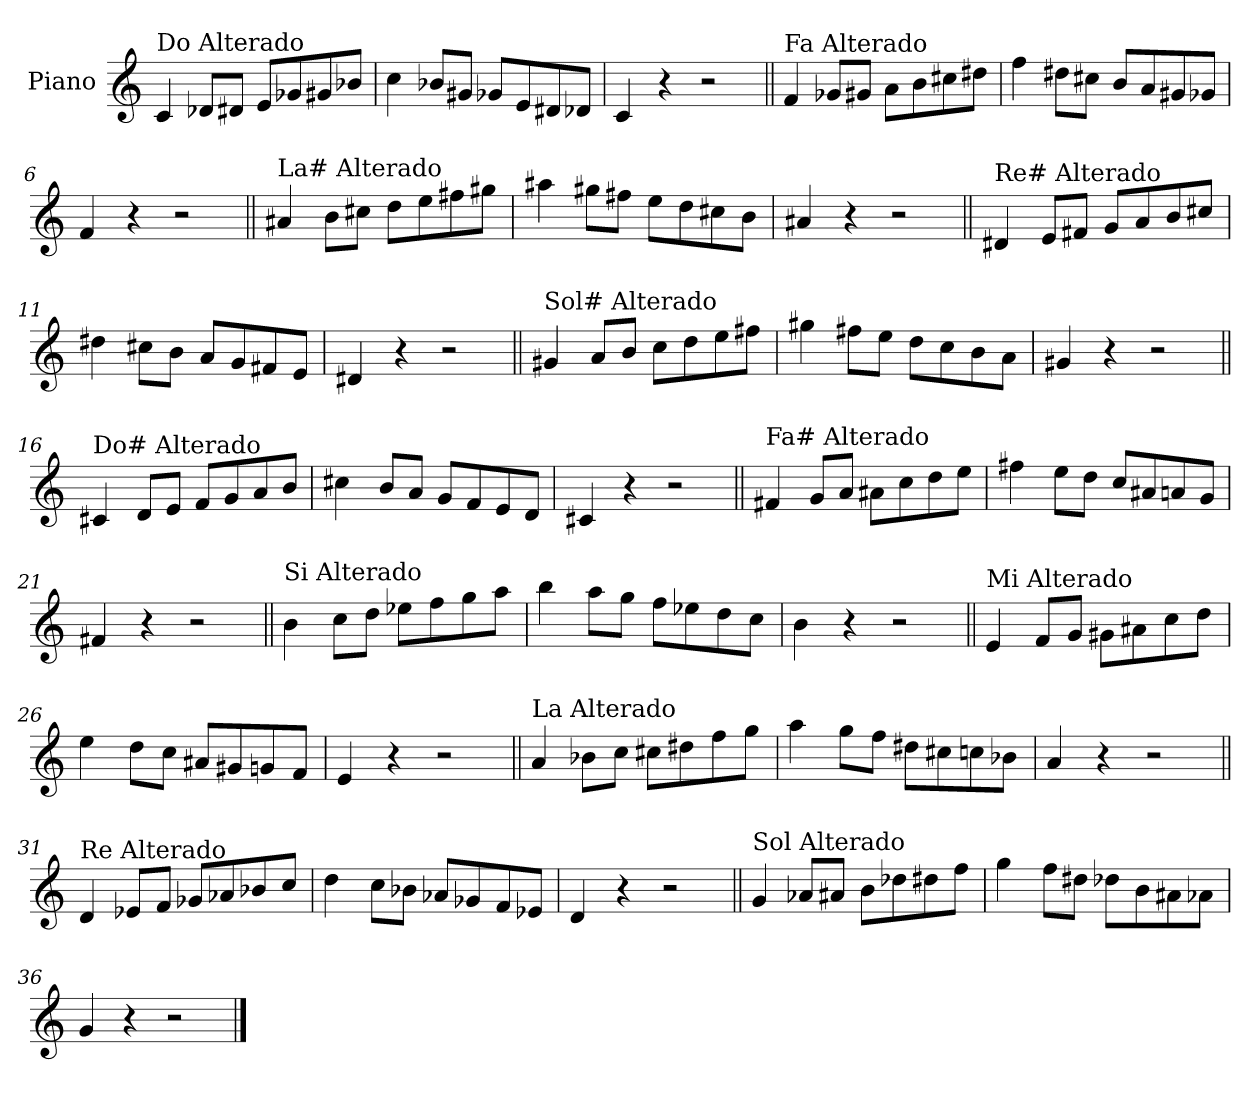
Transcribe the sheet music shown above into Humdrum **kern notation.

**kern
*part1
*staff1
*I"Piano
*I'Pno.
*clefG2
*k[]
=1
!LO:TX:a:t=Do Alterado
4c/
8d-X/L
8d#X/J
8e/L
8g-X/
8g#X/
8b-X/J
=2
4cc\
8b-X/L
8g#X/J
8g-X/L
8e/
8d#X/
8d-X/J
=3
4c/
4r
2r
=4||
!LO:TX:a:t=Fa Alterado
4f/
8g-X/L
8g#X/J
8a\L
8b\
8cc#X\
8dd#X\J
=5
4ff\
8dd#X\L
8cc#X\J
8b/L
8a/
8g#X/
8g-X/J
=6
4f/
4r
2r
!!LO:LB:g=z
=7||
!LO:TX:a:t=La# Alterado
4a#X/
8b\L
8cc#X\J
8dd\L
8ee\
8ff#X\
8gg#X\J
=8
4aa#X\
8gg#X\L
8ff#X\J
8ee\L
8dd\
8cc#X\
8b\J
=9
4a#X/
4r
2r
=10||
!LO:TX:a:t=Re# Alterado
4d#X/
8e/L
8f#X/J
8g/L
8a/
8b/
8cc#X/J
=11
4dd#X\
8cc#X\L
8b\J
8a/L
8g/
8f#X/
8e/J
=12
4d#X/
4r
2r
!!LO:LB:g=z
=13||
!LO:TX:a:t=Sol# Alterado
4g#X/
8a/L
8b/J
8cc\L
8dd\
8ee\
8ff#X\J
=14
4gg#X\
8ff#X\L
8ee\J
8dd\L
8cc\
8b\
8a\J
=15
4g#X/
4r
2r
=16||
!LO:TX:a:t=Do# Alterado
4c#X/
8d/L
8e/J
8f/L
8g/
8a/
8b/J
=17
4cc#X\
8b/L
8a/J
8g/L
8f/
8e/
8d/J
=18
4c#X/
4r
2r
!!LO:LB:g=z
=19||
!LO:TX:a:t=Fa# Alterado
4f#X/
8g/L
8a/J
8a#X\L
8cc\
8dd\
8ee\J
=20
4ff#X\
8ee\L
8dd\J
8cc/L
8a#X/
8an/
8g/J
=21
4f#X/
4r
2r
=22||
!LO:TX:a:t=Si Alterado
4b\
8cc\L
8dd\J
8ee-X\L
8ff\
8gg\
8aa\J
=23
4bb\
8aa\L
8gg\J
8ff\L
8ee-X\
8dd\
8cc\J
=24
4b\
4r
2r
!!LO:LB:g=z
=25||
!LO:TX:a:t=Mi Alterado
4e/
8f/L
8g/J
8g#X\L
8a#X\
8cc\
8dd\J
=26
4ee\
8dd\L
8cc\J
8a#X/L
8g#X/
8gn/
8f/J
=27
4e/
4r
2r
=28||
!LO:TX:a:t=La Alterado
4a/
8b-X\L
8cc\J
8cc#X\L
8dd#X\
8ff\
8gg\J
=29
4aa\
8gg\L
8ff\J
8dd#X\L
8cc#X\
8ccn\
8b-X\J
=30
4a/
4r
2r
!!LO:LB:g=z
=31||
!LO:TX:a:t=Re Alterado
4d/
8e-X/L
8f/J
8g-X/L
8a-X/
8b-X/
8cc/J
=32
4dd\
8cc\L
8b-X\J
8a-X/L
8g-X/
8f/
8e-X/J
=33
4d/
4r
2r
=34||
!LO:TX:a:t=Sol Alterado
4g/
8a-X/L
8a#X/J
8b\L
8dd-X\
8dd#X\
8ff\J
=35
4gg\
8ff\L
8dd#X\J
8dd-X\L
8b\
8a#X\
8a-X\J
=36
4g/
4r
2r
==
*-
